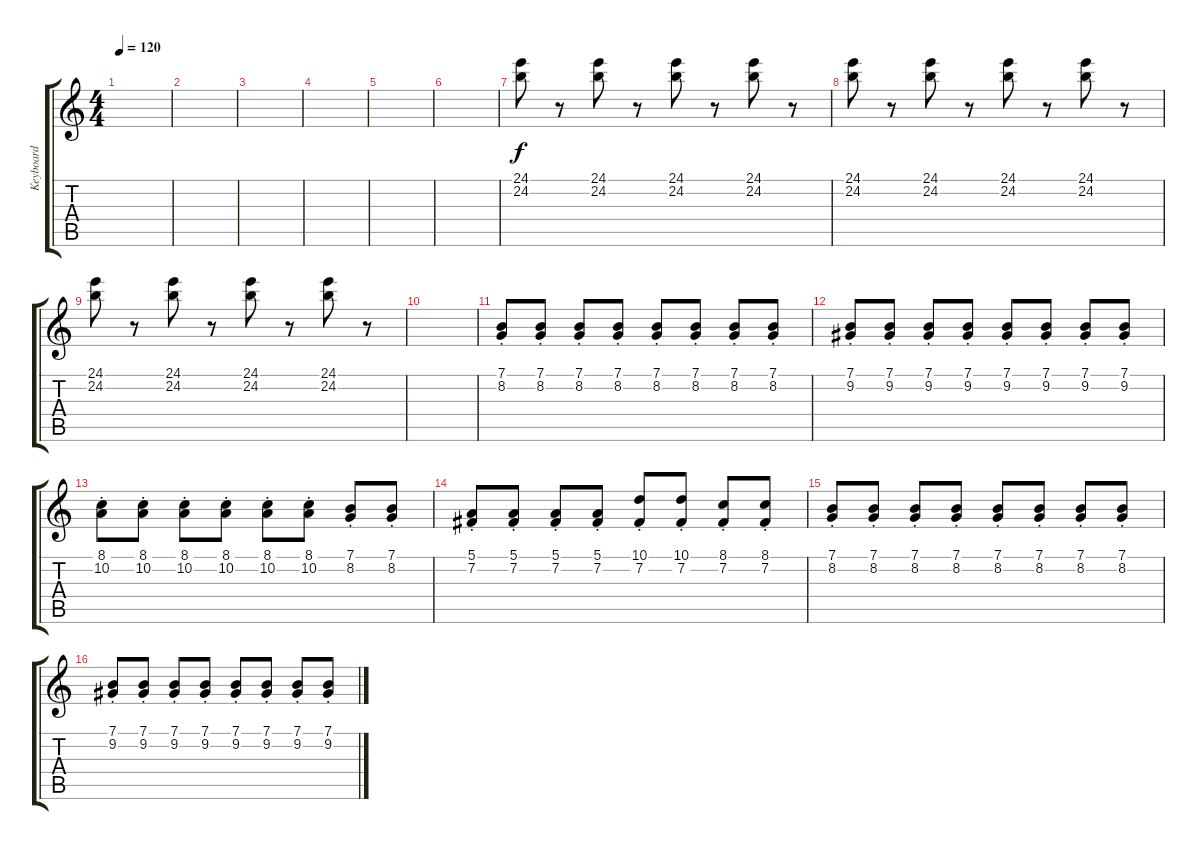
\track ("Keyboard" "Keyboard") {instrument harpsichord}
\staff {score tabs}
\tuning (E4 B3 G3 D3 A2 E2) {hide}
\ts (4 4)
\tempo 120
\clef g2
\ks c
|
|
|
|
|
|
(24.1 24.2).8{instrument stringensemble1} r.8 (24.1 24.2).8 r.8 (24.1 24.2).8 r.8 (24.1 24.2).8 r.8 |
(24.1 24.2).8 r.8 (24.1 24.2).8 r.8 (24.1 24.2).8 r.8 (24.1 24.2).8 r.8 |
(24.1 24.2).8 r.8 (24.1 24.2).8 r.8 (24.1 24.2).8 r.8 (24.1 24.2).8 r.8 |
|
(7.1{st} 8.2{st}).8{instrument harpsichord} (7.1{st} 8.2{st}).8 (7.1{st} 8.2{st}).8 (7.1{st} 8.2{st}).8 (7.1{st} 8.2{st}).8 (7.1{st} 8.2{st}).8 (7.1{st} 8.2{st}).8 (7.1{st} 8.2{st}).8 |
(7.1{st} 9.2{st}).8 (7.1{st} 9.2{st}).8 (7.1{st} 9.2{st}).8 (7.1{st} 9.2{st}).8 (7.1{st} 9.2{st}).8 (7.1{st} 9.2{st}).8 (7.1{st} 9.2{st}).8 (7.1{st} 9.2{st}).8 |
(8.1{st} 10.2{st}).8 (8.1{st} 10.2{st}).8 (8.1{st} 10.2{st}).8 (8.1{st} 10.2{st}).8 (8.1{st} 10.2{st}).8 (8.1{st} 10.2{st}).8 (7.1{st} 8.2{st}).8 (7.1{st} 8.2{st}).8 |
(5.1{st} 7.2{st}).8 (5.1{st} 7.2{st}).8 (5.1{st} 7.2{st}).8 (5.1{st} 7.2{st}).8 (10.1{st} 7.2{st}).8 (10.1{st} 7.2{st}).8 (8.1{st} 7.2{st}).8 (8.1{st} 7.2{st}).8 |
(7.1{st} 8.2{st}).8 (7.1{st} 8.2{st}).8 (7.1{st} 8.2{st}).8 (7.1{st} 8.2{st}).8 (7.1{st} 8.2{st}).8 (7.1{st} 8.2{st}).8 (7.1{st} 8.2{st}).8 (7.1{st} 8.2{st}).8 |
(7.1{st} 9.2{st}).8 (7.1{st} 9.2{st}).8 (7.1{st} 9.2{st}).8 (7.1{st} 9.2{st}).8 (7.1{st} 9.2{st}).8 (7.1{st} 9.2{st}).8 (7.1{st} 9.2{st}).8 (7.1{st} 9.2{st}).8
